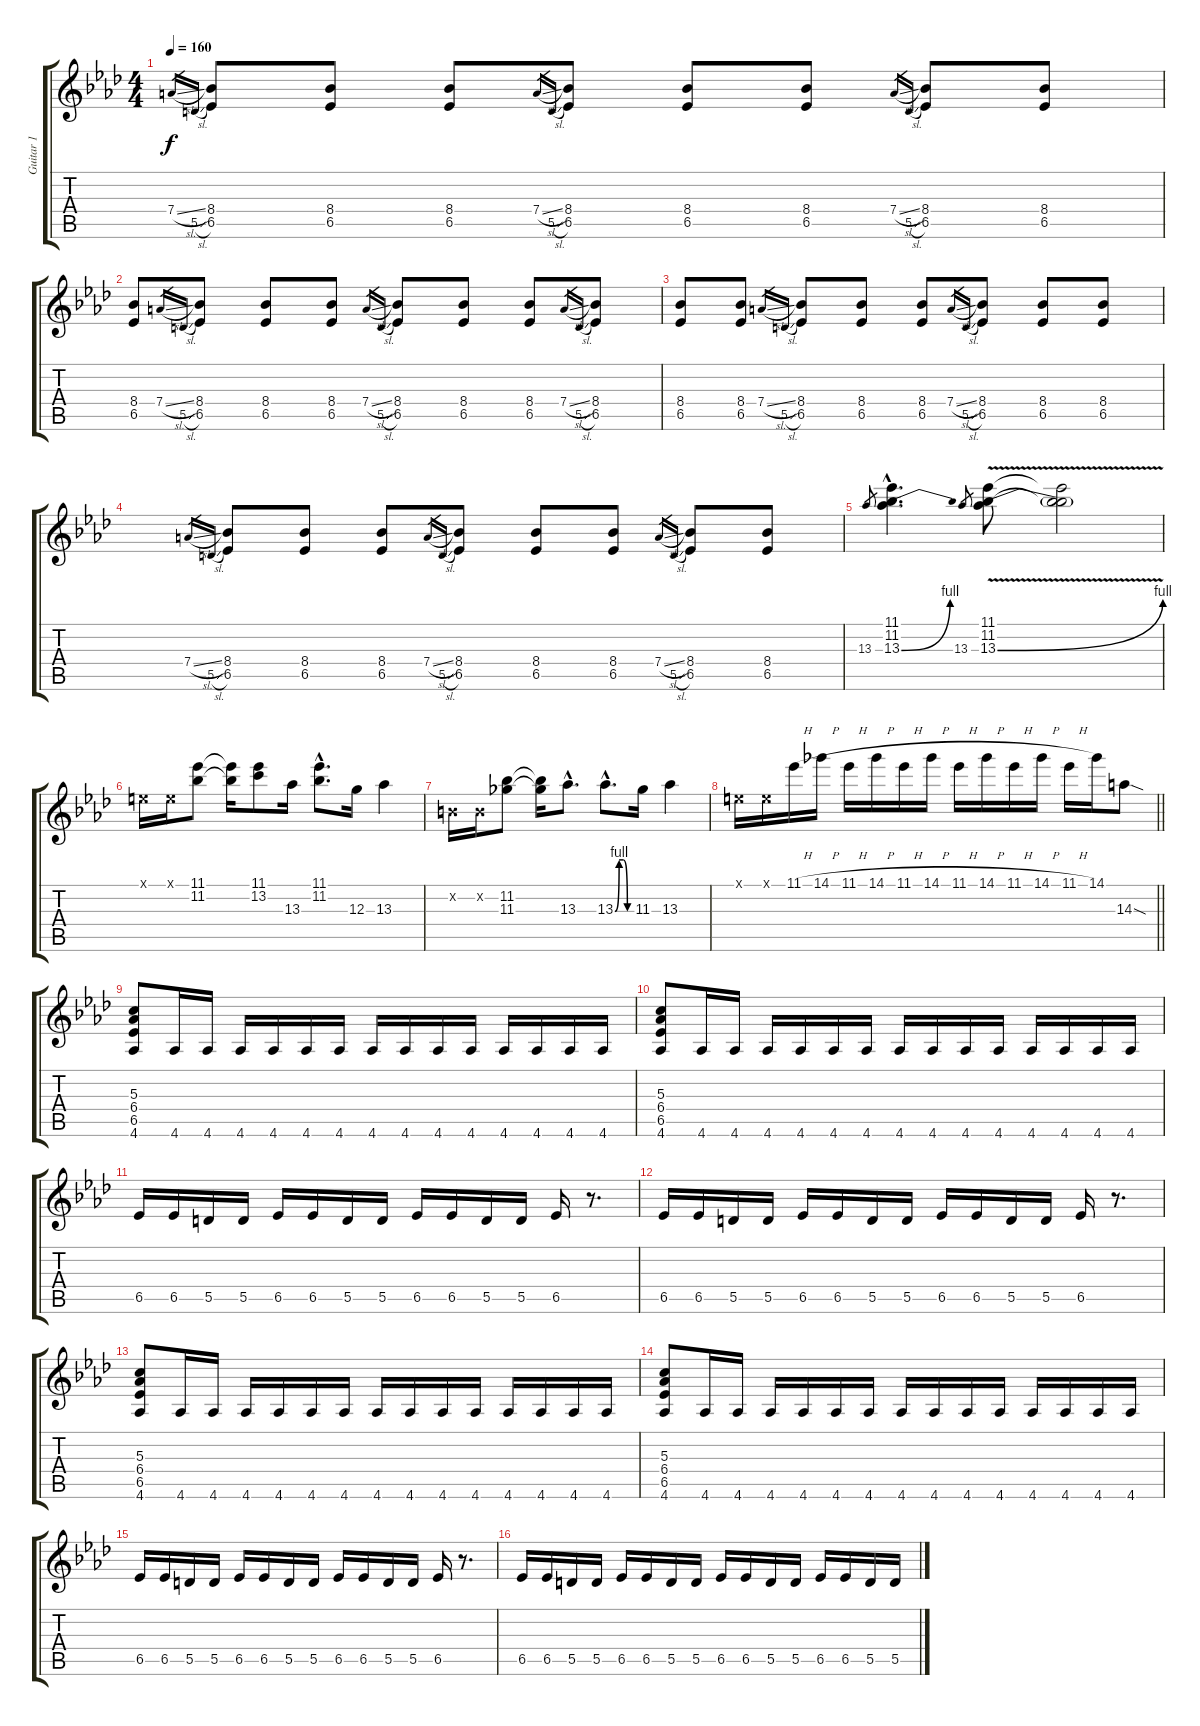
\track ("Guitar 1" "Guitar 1") {instrument distortionguitar}
\staff {score tabs}
\tuning (E4 B3 G3 D3 A2 E2) {hide}
\ts (4 4)
\tempo 160
\clef g2
\ks ab
7.4{sl}.16{gr dy f} 5.5{sl}.16{gr} (8.4 6.5).8 (8.4 6.5).8 (8.4 6.5).8 7.4{sl}.16{gr} 5.5{sl}.16{gr} (8.4 6.5).8 (8.4 6.5).8 (8.4 6.5).8 7.4{sl}.16{gr} 5.5{sl}.16{gr} (8.4 6.5).8 (8.4 6.5).8 |
(8.4 6.5).8 7.4{sl}.16{gr} 5.5{sl}.16{gr} (8.4 6.5).8 (8.4 6.5).8 (8.4 6.5).8 7.4{sl}.16{gr} 5.5{sl}.16{gr} (8.4 6.5).8 (8.4 6.5).8 (8.4 6.5).8 7.4{sl}.16{gr} 5.5{sl}.16{gr} (8.4 6.5).8 |
(8.4 6.5).8 (8.4 6.5).8 7.4{sl}.16{gr} 5.5{sl}.16{gr} (8.4 6.5).8 (8.4 6.5).8 (8.4 6.5).8 7.4{sl}.16{gr} 5.5{sl}.16{gr} (8.4 6.5).8 (8.4 6.5).8 (8.4 6.5).8 |
7.4{sl}.16{gr} 5.5{sl}.16{gr} (8.4 6.5).8 (8.4 6.5).8 (8.4 6.5).8 7.4{sl}.16{gr} 5.5{sl}.16{gr} (8.4 6.5).8 (8.4 6.5).8 (8.4 6.5).8 7.4{sl}.16{gr} 5.5{sl}.16{gr} (8.4 6.5).8 (8.4 6.5).8 |
13.3.8{gr} (11.1{hac} 11.2{hac} 13.3{be (bend 0 0 60 4) hac}).4{d volume 16 balance 8} 13.3.8{gr} (11.1{v} 11.2 13.3{be (bend 0 0 60 4)}).8 (11.1{t} 11.2{t} 13.3{t}).2 |
0.1{x}.16 0.1{x}.16 (11.1 11.2).8 (11.1{t} 11.2{t}).16 (11.1 13.2).8 13.3.16 (11.1{hac} 11.2{hac}).8{d} 12.3.16 13.3.4 |
0.2{x}.16 0.2{x}.16 (11.2 11.3).8 (11.2{t} 11.3{t}).16 13.3{hac}.8{d} 13.3{be (custom 0 0 15 4 30 4 45 0 60 0) hac}.8{d} 11.3.16 13.3.4 |
\barLineRight lightlight
0.1{x}.16 0.1{x}.16 11.1{h}.16 14.1{h}.16 11.1{h}.16 14.1{h}.16 11.1{h}.16 14.1{h}.16 11.1{h}.16 14.1{h}.16 11.1{h}.16 14.1{h}.16 11.1{h}.16 14.1.16 14.3{sod}.8 |
(5.3 6.4 6.5 4.6).8{volume 13 balance 4} 4.6.16 4.6.16 4.6.16 4.6.16 4.6.16 4.6.16 4.6.16 4.6.16 4.6.16 4.6.16 4.6.16 4.6.16 4.6.16 4.6.16 |
(5.3 6.4 6.5 4.6).8 4.6.16 4.6.16 4.6.16 4.6.16 4.6.16 4.6.16 4.6.16 4.6.16 4.6.16 4.6.16 4.6.16 4.6.16 4.6.16 4.6.16 |
6.5.16 6.5.16 5.5.16 5.5.16 6.5.16 6.5.16 5.5.16 5.5.16 6.5.16 6.5.16 5.5.16 5.5.16 6.5.16 r.8{d} |
6.5.16 6.5.16 5.5.16 5.5.16 6.5.16 6.5.16 5.5.16 5.5.16 6.5.16 6.5.16 5.5.16 5.5.16 6.5.16 r.8{d} |
(5.3 6.4 6.5 4.6).8 4.6.16 4.6.16 4.6.16 4.6.16 4.6.16 4.6.16 4.6.16 4.6.16 4.6.16 4.6.16 4.6.16 4.6.16 4.6.16 4.6.16 |
(5.3 6.4 6.5 4.6).8 4.6.16 4.6.16 4.6.16 4.6.16 4.6.16 4.6.16 4.6.16 4.6.16 4.6.16 4.6.16 4.6.16 4.6.16 4.6.16 4.6.16 |
6.5.16 6.5.16 5.5.16 5.5.16 6.5.16 6.5.16 5.5.16 5.5.16 6.5.16 6.5.16 5.5.16 5.5.16 6.5.16 r.8{d} |
6.5.16 6.5.16 5.5.16 5.5.16 6.5.16 6.5.16 5.5.16 5.5.16 6.5.16 6.5.16 5.5.16 5.5.16 6.5.16 6.5.16 5.5.16 5.5.16
